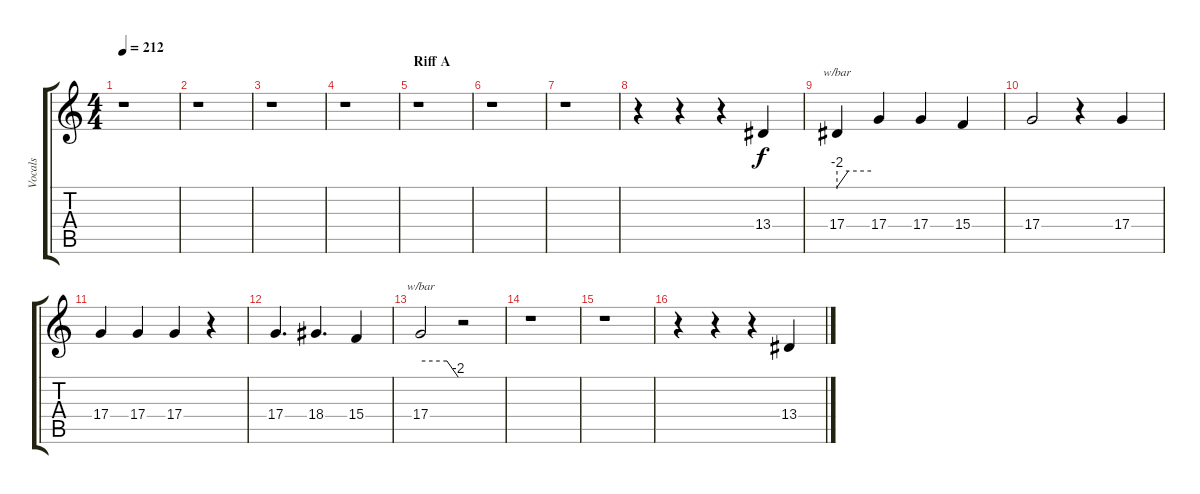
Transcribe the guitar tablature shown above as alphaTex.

\track ("Vocals" "Vocals") {instrument viola}
\staff {score tabs}
\tuning (E4 B3 G3 D3 A2 E2) {hide}
\ts (4 4)
\tempo 212
\clef g2
\ks c
r.1{dy f} |
r.1 |
r.1 |
r.1 |
\section ("" "Riff A")
r.1 |
r.1 |
r.1 |
r.4 r.4 r.4 13.4.4 |
17.4.4{tbe (custom default 0 -8 20 0 60 0)} 17.4.4 17.4.4 15.4.4 |
17.4.2 r.4 17.4.4 |
17.4.4 17.4.4 17.4.4 r.4 |
17.4.4{d} 18.4.4{d} 15.4.4 |
17.4.2{tbe (custom default 0 0 42 0 60 -8)} r.2 |
r.1 |
r.1 |
r.4 r.4 r.4 13.4.4
